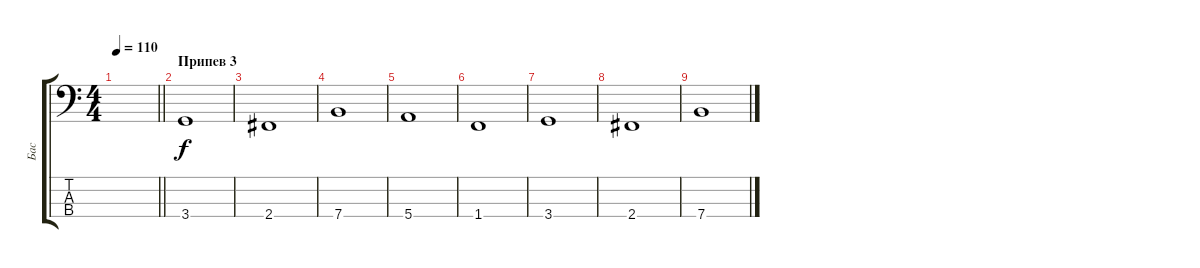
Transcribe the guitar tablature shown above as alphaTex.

\track ("Бас" "Бас") {instrument electricbassfinger}
\staff {score tabs}
\tuning (G2 D2 A1 E1) {hide}
\ts (4 4)
\tempo 110
\clef f4
\barLineRight lightlight
\ks c
|
\section ("" "Припев 3")
3.4.1 |
2.4.1 |
7.4.1 |
5.4.1 |
1.4.1 |
3.4.1 |
2.4.1 |
7.4.1
